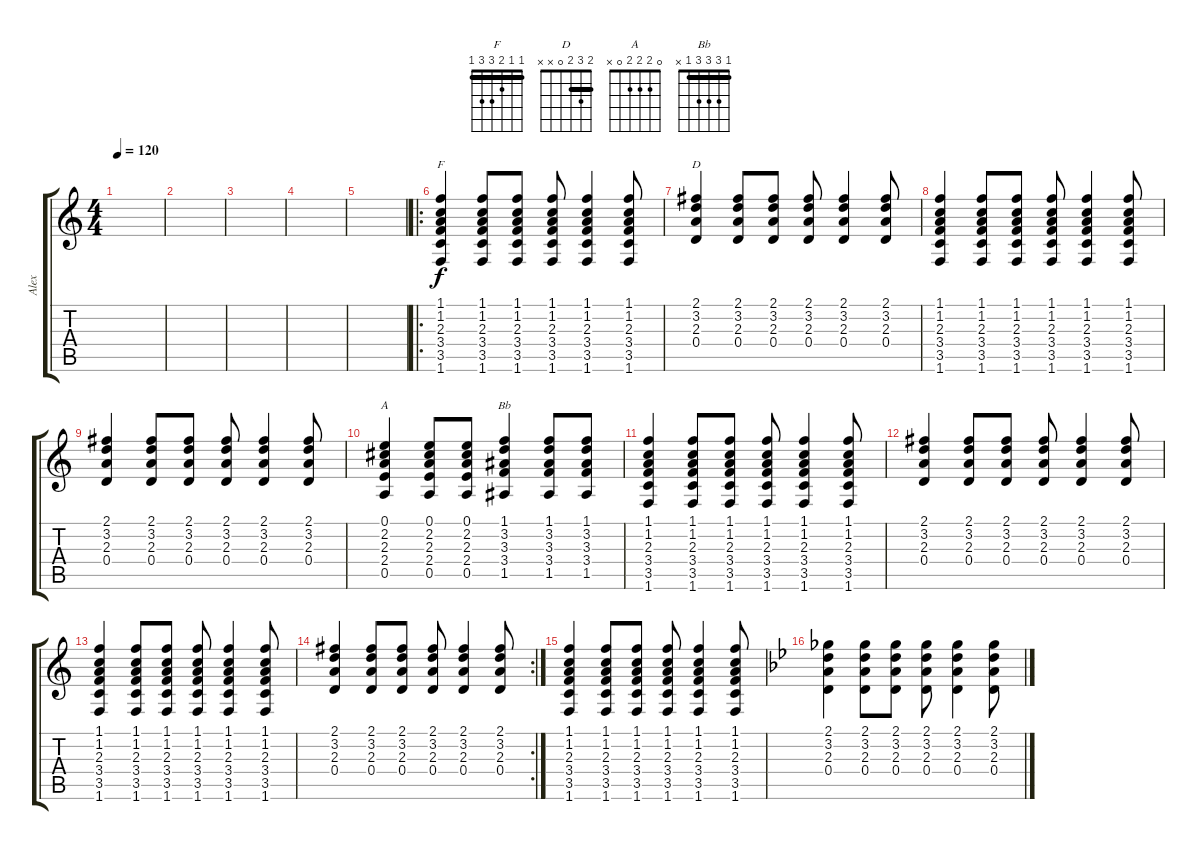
\track ("Alex" "Alex") {instrument acousticguitarnylon}
\staff {score tabs}
\tuning (E4 B3 G3 D3 A2 E2) {hide}
\chord ("F" 1 1 2 3 3 1) {barre 1}
\chord ("D" 2 3 2 0 x x) {barre 2}
\chord ("A" 0 2 2 2 0 x)
\chord ("Bb" 1 3 3 3 1 x) {barre 1}
\ts (4 4)
\tempo 120
\clef g2
\ks c
|
|
|
|
|
\ro
(1.1 1.2 2.3 3.4 3.5 1.6).4{ch "F"} (1.1 1.2 2.3 3.4 3.5 1.6).8 (1.1 1.2 2.3 3.4 3.5 1.6).8 (1.1 1.2 2.3 3.4 3.5 1.6).8 (1.1 1.2 2.3 3.4 3.5 1.6).4 (1.1 1.2 2.3 3.4 3.5 1.6).8 |
(2.1 3.2 2.3 0.4).4{ch "D"} (2.1 3.2 2.3 0.4).8 (2.1 3.2 2.3 0.4).8 (2.1 3.2 2.3 0.4).8 (2.1 3.2 2.3 0.4).4 (2.1 3.2 2.3 0.4).8 |
(1.1 1.2 2.3 3.4 3.5 1.6).4 (1.1 1.2 2.3 3.4 3.5 1.6).8 (1.1 1.2 2.3 3.4 3.5 1.6).8 (1.1 1.2 2.3 3.4 3.5 1.6).8 (1.1 1.2 2.3 3.4 3.5 1.6).4 (1.1 1.2 2.3 3.4 3.5 1.6).8 |
(2.1 3.2 2.3 0.4).4 (2.1 3.2 2.3 0.4).8 (2.1 3.2 2.3 0.4).8 (2.1 3.2 2.3 0.4).8 (2.1 3.2 2.3 0.4).4 (2.1 3.2 2.3 0.4).8 |
(0.1 2.2 2.3 2.4 0.5).4{ch "A"} (0.1 2.2 2.3 2.4 0.5).8 (0.1 2.2 2.3 2.4 0.5).8 (1.1 3.2 3.3 3.4 1.5).4{ch "Bb"} (1.1 3.2 3.3 3.4 1.5).8 (1.1 3.2 3.3 3.4 1.5).8 |
(1.1 1.2 2.3 3.4 3.5 1.6).4 (1.1 1.2 2.3 3.4 3.5 1.6).8 (1.1 1.2 2.3 3.4 3.5 1.6).8 (1.1 1.2 2.3 3.4 3.5 1.6).8 (1.1 1.2 2.3 3.4 3.5 1.6).4 (1.1 1.2 2.3 3.4 3.5 1.6).8 |
(2.1 3.2 2.3 0.4).4 (2.1 3.2 2.3 0.4).8 (2.1 3.2 2.3 0.4).8 (2.1 3.2 2.3 0.4).8 (2.1 3.2 2.3 0.4).4 (2.1 3.2 2.3 0.4).8 |
(1.1 1.2 2.3 3.4 3.5 1.6).4 (1.1 1.2 2.3 3.4 3.5 1.6).8 (1.1 1.2 2.3 3.4 3.5 1.6).8 (1.1 1.2 2.3 3.4 3.5 1.6).8 (1.1 1.2 2.3 3.4 3.5 1.6).4 (1.1 1.2 2.3 3.4 3.5 1.6).8 |
\rc 2
(2.1 3.2 2.3 0.4).4 (2.1 3.2 2.3 0.4).8 (2.1 3.2 2.3 0.4).8 (2.1 3.2 2.3 0.4).8 (2.1 3.2 2.3 0.4).4 (2.1 3.2 2.3 0.4).8 |
(1.1 1.2 2.3 3.4 3.5 1.6).4 (1.1 1.2 2.3 3.4 3.5 1.6).8 (1.1 1.2 2.3 3.4 3.5 1.6).8 (1.1 1.2 2.3 3.4 3.5 1.6).8 (1.1 1.2 2.3 3.4 3.5 1.6).4 (1.1 1.2 2.3 3.4 3.5 1.6).8 |
\ks bb
(2.1 3.2 2.3 0.4).4 (2.1 3.2 2.3 0.4).8 (2.1 3.2 2.3 0.4).8 (2.1 3.2 2.3 0.4).8 (2.1 3.2 2.3 0.4).4 (2.1 3.2 2.3 0.4).8
